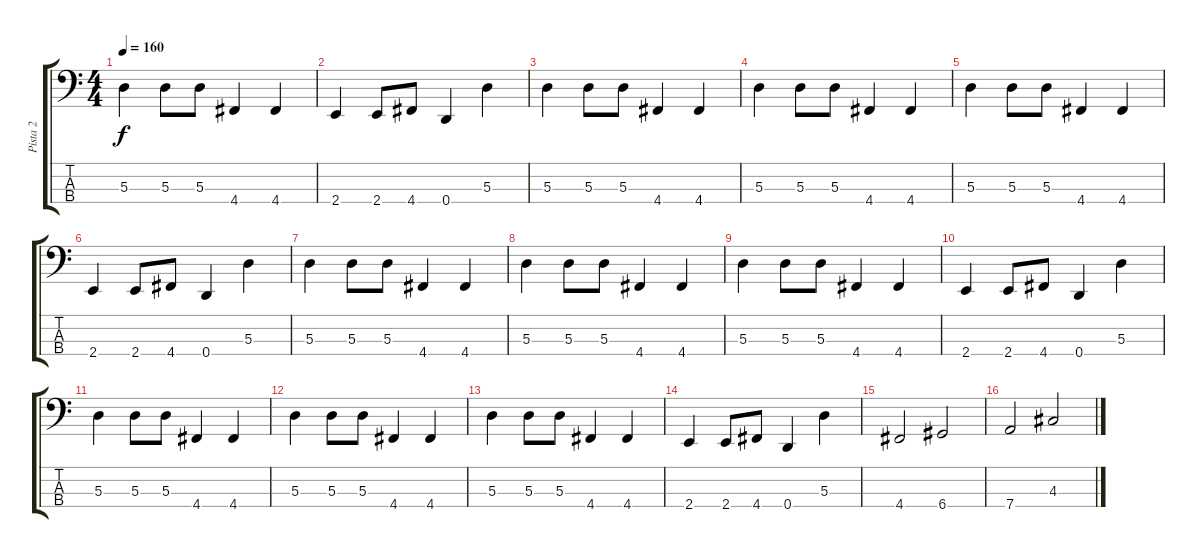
\track ("Pista 2" "Pista 2") {instrument electricbassfinger}
\staff {score tabs}
\tuning (G2 D2 A1 D1) {hide}
\ts (4 4)
\tempo 160
\clef f4
\ks c
5.3.4{dy f} 5.3.8 5.3.8 4.4.4 4.4.4 |
2.4.4 2.4.8 4.4.8 0.4.4 5.3.4 |
5.3.4 5.3.8 5.3.8 4.4.4 4.4.4 |
5.3.4 5.3.8 5.3.8 4.4.4 4.4.4 |
5.3.4 5.3.8 5.3.8 4.4.4 4.4.4 |
2.4.4 2.4.8 4.4.8 0.4.4 5.3.4 |
5.3.4 5.3.8 5.3.8 4.4.4 4.4.4 |
5.3.4 5.3.8 5.3.8 4.4.4 4.4.4 |
5.3.4 5.3.8 5.3.8 4.4.4 4.4.4 |
2.4.4 2.4.8 4.4.8 0.4.4 5.3.4 |
5.3.4 5.3.8 5.3.8 4.4.4 4.4.4 |
5.3.4 5.3.8 5.3.8 4.4.4 4.4.4 |
5.3.4 5.3.8 5.3.8 4.4.4 4.4.4 |
2.4.4 2.4.8 4.4.8 0.4.4 5.3.4 |
4.4.2 6.4.2 |
7.4.2 4.3.2
